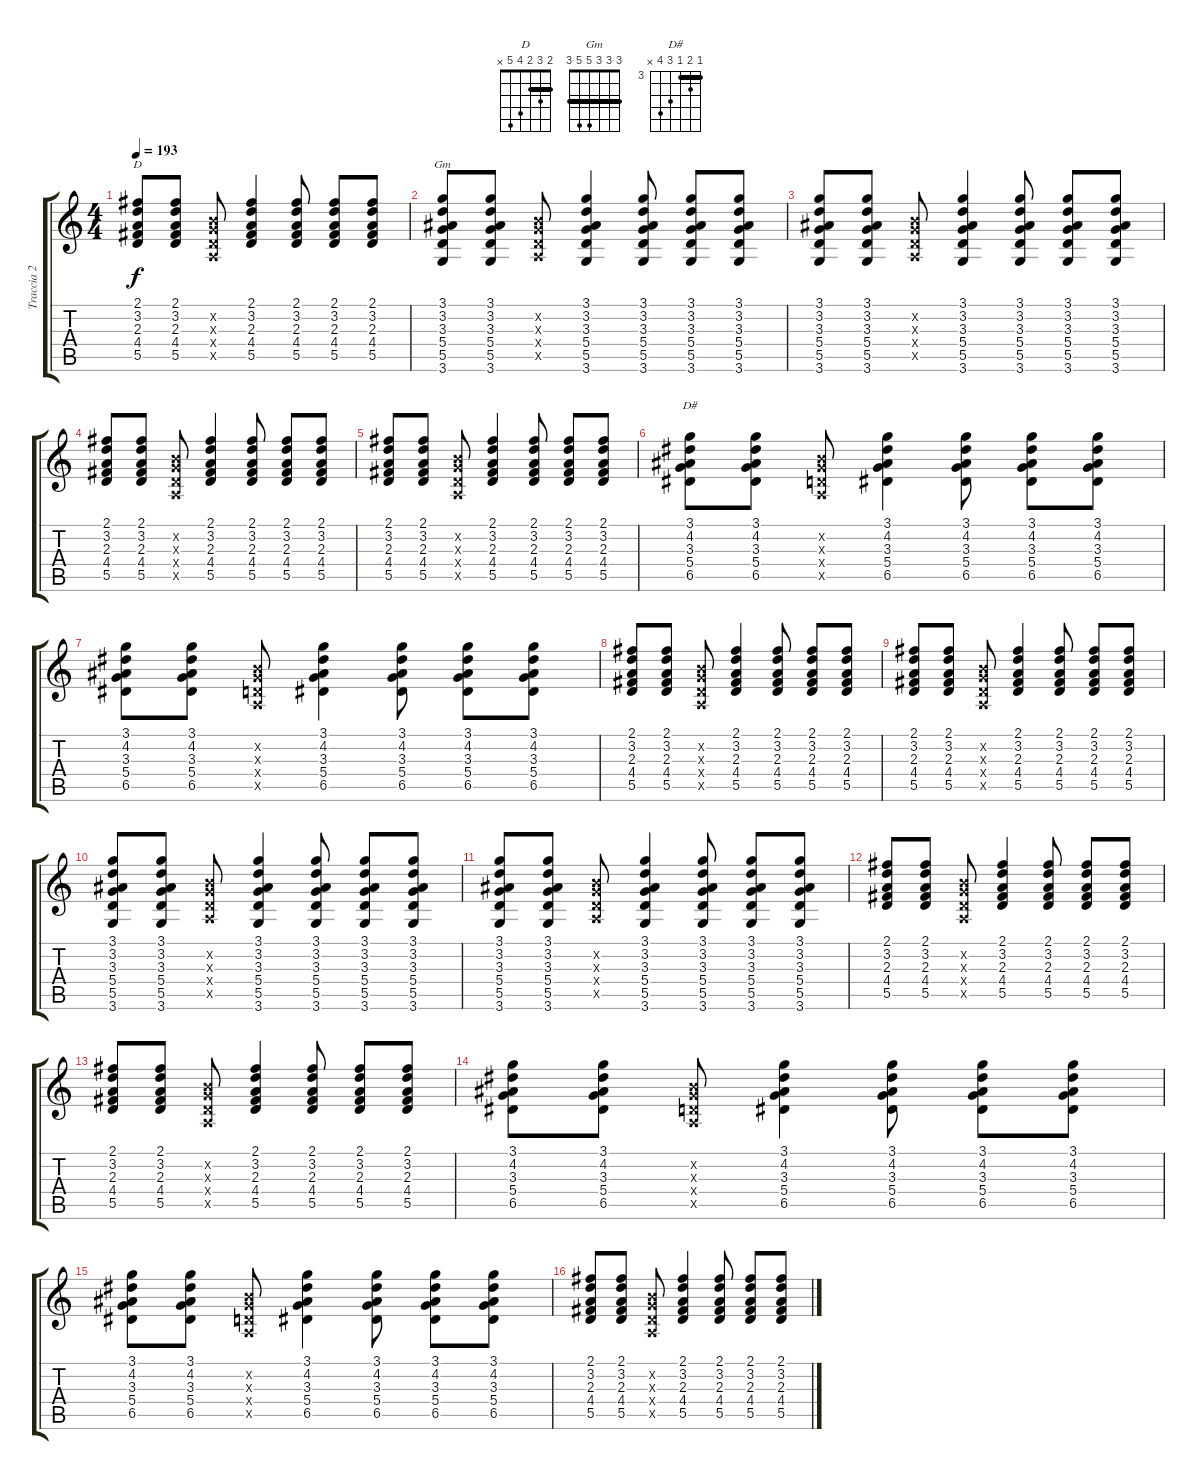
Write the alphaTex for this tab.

\track ("Traccia 2" "Traccia 2") {instrument acousticguitarsteel}
\staff {score tabs}
\tuning (E4 B3 G3 D3 A2 E2) {hide}
\chord ("D" 2 3 2 4 5 x) {barre 2}
\chord ("Gm" 3 3 3 5 5 3) {barre 3}
\chord ("D#" 3 4 3 5 6 x) {firstfret 3 barre 3}
\ts (4 4)
\tempo 193
\clef g2
\ks c
(2.1 3.2 2.3 4.4 5.5).8{ch "D" dy f} (2.1 3.2 2.3 4.4 5.5).8 (0.2{x} 0.3{x} 0.4{x} 0.5{x}).8 (2.1 3.2 2.3 4.4 5.5).4 (2.1 3.2 2.3 4.4 5.5).8 (2.1 3.2 2.3 4.4 5.5).8 (2.1 3.2 2.3 4.4 5.5).8 |
(3.1 3.2 3.3 5.4 5.5 3.6).8{ch "Gm"} (3.1 3.2 3.3 5.4 5.5 3.6).8 (0.2{x} 0.3{x} 0.4{x} 0.5{x}).8 (3.1 3.2 3.3 5.4 5.5 3.6).4 (3.1 3.2 3.3 5.4 5.5 3.6).8 (3.1 3.2 3.3 5.4 5.5 3.6).8 (3.1 3.2 3.3 5.4 5.5 3.6).8 |
(3.1 3.2 3.3 5.4 5.5 3.6).8 (3.1 3.2 3.3 5.4 5.5 3.6).8 (0.2{x} 0.3{x} 0.4{x} 0.5{x}).8 (3.1 3.2 3.3 5.4 5.5 3.6).4 (3.1 3.2 3.3 5.4 5.5 3.6).8 (3.1 3.2 3.3 5.4 5.5 3.6).8 (3.1 3.2 3.3 5.4 5.5 3.6).8 |
(2.1 3.2 2.3 4.4 5.5).8 (2.1 3.2 2.3 4.4 5.5).8 (0.2{x} 0.3{x} 0.4{x} 0.5{x}).8 (2.1 3.2 2.3 4.4 5.5).4 (2.1 3.2 2.3 4.4 5.5).8 (2.1 3.2 2.3 4.4 5.5).8 (2.1 3.2 2.3 4.4 5.5).8 |
(2.1 3.2 2.3 4.4 5.5).8 (2.1 3.2 2.3 4.4 5.5).8 (0.2{x} 0.3{x} 0.4{x} 0.5{x}).8 (2.1 3.2 2.3 4.4 5.5).4 (2.1 3.2 2.3 4.4 5.5).8 (2.1 3.2 2.3 4.4 5.5).8 (2.1 3.2 2.3 4.4 5.5).8 |
(3.1 4.2 3.3 5.4 6.5).8{ch "D#"} (3.1 4.2 3.3 5.4 6.5).8 (0.2{x} 0.3{x} 0.4{x} 0.5{x}).8 (3.1 4.2 3.3 5.4 6.5).4 (3.1 4.2 3.3 5.4 6.5).8 (3.1 4.2 3.3 5.4 6.5).8 (3.1 4.2 3.3 5.4 6.5).8 |
(3.1 4.2 3.3 5.4 6.5).8 (3.1 4.2 3.3 5.4 6.5).8 (0.2{x} 0.3{x} 0.4{x} 0.5{x}).8 (3.1 4.2 3.3 5.4 6.5).4 (3.1 4.2 3.3 5.4 6.5).8 (3.1 4.2 3.3 5.4 6.5).8 (3.1 4.2 3.3 5.4 6.5).8 |
(2.1 3.2 2.3 4.4 5.5).8 (2.1 3.2 2.3 4.4 5.5).8 (0.2{x} 0.3{x} 0.4{x} 0.5{x}).8 (2.1 3.2 2.3 4.4 5.5).4 (2.1 3.2 2.3 4.4 5.5).8 (2.1 3.2 2.3 4.4 5.5).8 (2.1 3.2 2.3 4.4 5.5).8 |
(2.1 3.2 2.3 4.4 5.5).8 (2.1 3.2 2.3 4.4 5.5).8 (0.2{x} 0.3{x} 0.4{x} 0.5{x}).8 (2.1 3.2 2.3 4.4 5.5).4 (2.1 3.2 2.3 4.4 5.5).8 (2.1 3.2 2.3 4.4 5.5).8 (2.1 3.2 2.3 4.4 5.5).8 |
(3.1 3.2 3.3 5.4 5.5 3.6).8 (3.1 3.2 3.3 5.4 5.5 3.6).8 (0.2{x} 0.3{x} 0.4{x} 0.5{x}).8 (3.1 3.2 3.3 5.4 5.5 3.6).4 (3.1 3.2 3.3 5.4 5.5 3.6).8 (3.1 3.2 3.3 5.4 5.5 3.6).8 (3.1 3.2 3.3 5.4 5.5 3.6).8 |
(3.1 3.2 3.3 5.4 5.5 3.6).8 (3.1 3.2 3.3 5.4 5.5 3.6).8 (0.2{x} 0.3{x} 0.4{x} 0.5{x}).8 (3.1 3.2 3.3 5.4 5.5 3.6).4 (3.1 3.2 3.3 5.4 5.5 3.6).8 (3.1 3.2 3.3 5.4 5.5 3.6).8 (3.1 3.2 3.3 5.4 5.5 3.6).8 |
(2.1 3.2 2.3 4.4 5.5).8 (2.1 3.2 2.3 4.4 5.5).8 (0.2{x} 0.3{x} 0.4{x} 0.5{x}).8 (2.1 3.2 2.3 4.4 5.5).4 (2.1 3.2 2.3 4.4 5.5).8 (2.1 3.2 2.3 4.4 5.5).8 (2.1 3.2 2.3 4.4 5.5).8 |
(2.1 3.2 2.3 4.4 5.5).8 (2.1 3.2 2.3 4.4 5.5).8 (0.2{x} 0.3{x} 0.4{x} 0.5{x}).8 (2.1 3.2 2.3 4.4 5.5).4 (2.1 3.2 2.3 4.4 5.5).8 (2.1 3.2 2.3 4.4 5.5).8 (2.1 3.2 2.3 4.4 5.5).8 |
(3.1 4.2 3.3 5.4 6.5).8 (3.1 4.2 3.3 5.4 6.5).8 (0.2{x} 0.3{x} 0.4{x} 0.5{x}).8 (3.1 4.2 3.3 5.4 6.5).4 (3.1 4.2 3.3 5.4 6.5).8 (3.1 4.2 3.3 5.4 6.5).8 (3.1 4.2 3.3 5.4 6.5).8 |
(3.1 4.2 3.3 5.4 6.5).8 (3.1 4.2 3.3 5.4 6.5).8 (0.2{x} 0.3{x} 0.4{x} 0.5{x}).8 (3.1 4.2 3.3 5.4 6.5).4 (3.1 4.2 3.3 5.4 6.5).8 (3.1 4.2 3.3 5.4 6.5).8 (3.1 4.2 3.3 5.4 6.5).8 |
(2.1 3.2 2.3 4.4 5.5).8 (2.1 3.2 2.3 4.4 5.5).8 (0.2{x} 0.3{x} 0.4{x} 0.5{x}).8 (2.1 3.2 2.3 4.4 5.5).4 (2.1 3.2 2.3 4.4 5.5).8 (2.1 3.2 2.3 4.4 5.5).8 (2.1 3.2 2.3 4.4 5.5).8
